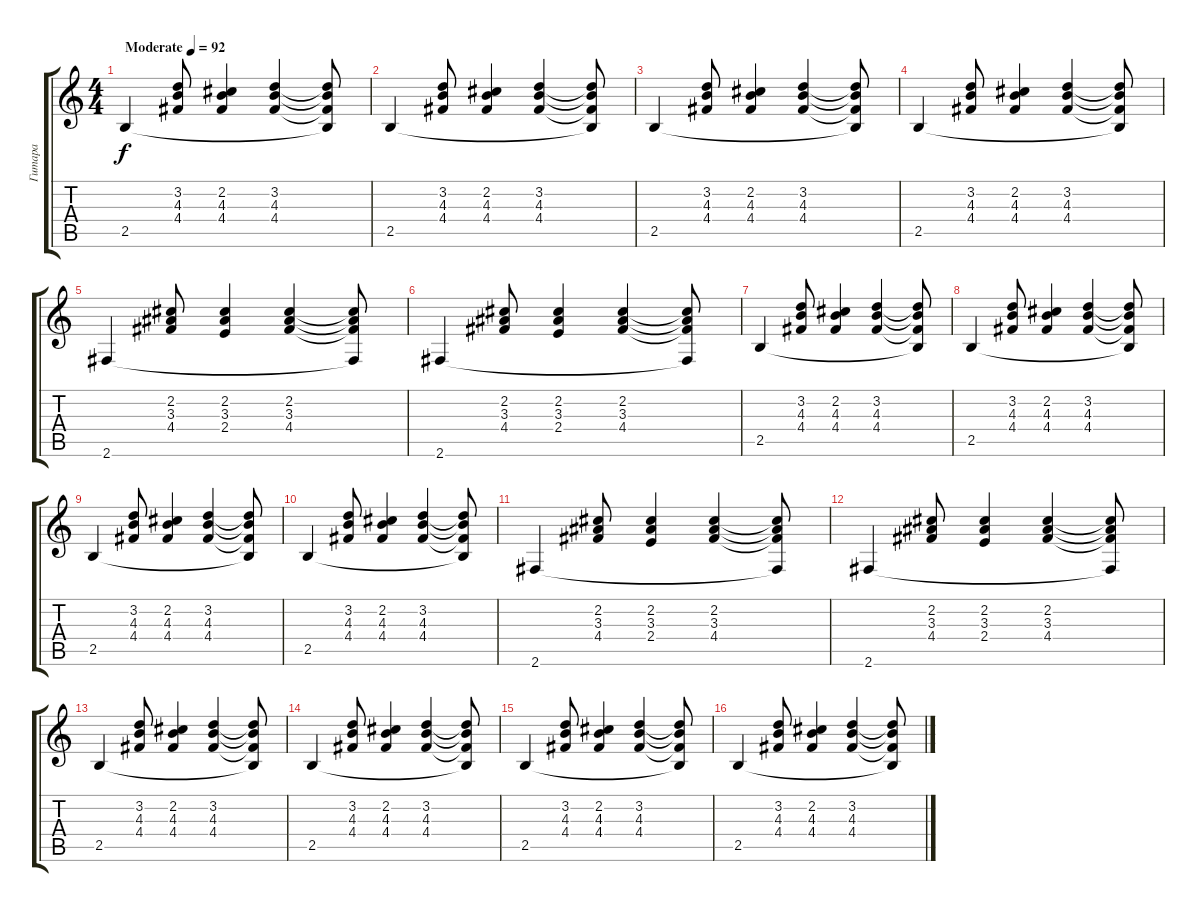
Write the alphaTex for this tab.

\track ("Гитара" "Гитара") {instrument acousticguitarnylon}
\staff {score tabs}
\tuning (E4 B3 G3 D3 A2 E2) {hide}
\ts (4 4)
\tempo (92 "Moderate")
\clef g2
\ks c
2.5.4{dy f instrument acousticguitarnylon} (3.2 4.3 4.4).8 (2.2 4.3 4.4).4 (3.2 4.3 4.4).4 (3.2{t} 4.3{t} 4.4{t} 2.5{t}).8 |
2.5.4 (3.2 4.3 4.4).8 (2.2 4.3 4.4).4 (3.2 4.3 4.4).4 (3.2{t} 4.3{t} 4.4{t} 2.5{t}).8 |
2.5.4 (3.2 4.3 4.4).8 (2.2 4.3 4.4).4 (3.2 4.3 4.4).4 (3.2{t} 4.3{t} 4.4{t} 2.5{t}).8 |
2.5.4 (3.2 4.3 4.4).8 (2.2 4.3 4.4).4 (3.2 4.3 4.4).4 (3.2{t} 4.3{t} 4.4{t} 2.5{t}).8 |
2.6.4 (2.2 3.3 4.4).8 (2.2 3.3 2.4).4 (2.2 3.3 4.4).4 (2.2{t} 3.3{t} 4.4{t} 2.6{t}).8 |
2.6.4 (2.2 3.3 4.4).8 (2.2 3.3 2.4).4 (2.2 3.3 4.4).4 (2.2{t} 3.3{t} 4.4{t} 2.6{t}).8 |
2.5.4 (3.2 4.3 4.4).8 (2.2 4.3 4.4).4 (3.2 4.3 4.4).4 (3.2{t} 4.3{t} 4.4{t} 2.5{t}).8 |
2.5.4 (3.2 4.3 4.4).8 (2.2 4.3 4.4).4 (3.2 4.3 4.4).4 (3.2{t} 4.3{t} 4.4{t} 2.5{t}).8 |
2.5.4 (3.2 4.3 4.4).8 (2.2 4.3 4.4).4 (3.2 4.3 4.4).4 (3.2{t} 4.3{t} 4.4{t} 2.5{t}).8 |
2.5.4 (3.2 4.3 4.4).8 (2.2 4.3 4.4).4 (3.2 4.3 4.4).4 (3.2{t} 4.3{t} 4.4{t} 2.5{t}).8 |
2.6.4 (2.2 3.3 4.4).8 (2.2 3.3 2.4).4 (2.2 3.3 4.4).4 (2.2{t} 3.3{t} 4.4{t} 2.6{t}).8 |
2.6.4 (2.2 3.3 4.4).8 (2.2 3.3 2.4).4 (2.2 3.3 4.4).4 (2.2{t} 3.3{t} 4.4{t} 2.6{t}).8 |
2.5.4 (3.2 4.3 4.4).8 (2.2 4.3 4.4).4 (3.2 4.3 4.4).4 (3.2{t} 4.3{t} 4.4{t} 2.5{t}).8 |
2.5.4 (3.2 4.3 4.4).8 (2.2 4.3 4.4).4 (3.2 4.3 4.4).4 (3.2{t} 4.3{t} 4.4{t} 2.5{t}).8 |
2.5.4 (3.2 4.3 4.4).8 (2.2 4.3 4.4).4 (3.2 4.3 4.4).4 (3.2{t} 4.3{t} 4.4{t} 2.5{t}).8 |
2.5.4 (3.2 4.3 4.4).8 (2.2 4.3 4.4).4 (3.2 4.3 4.4).4 (3.2{t} 4.3{t} 4.4{t} 2.5{t}).8
